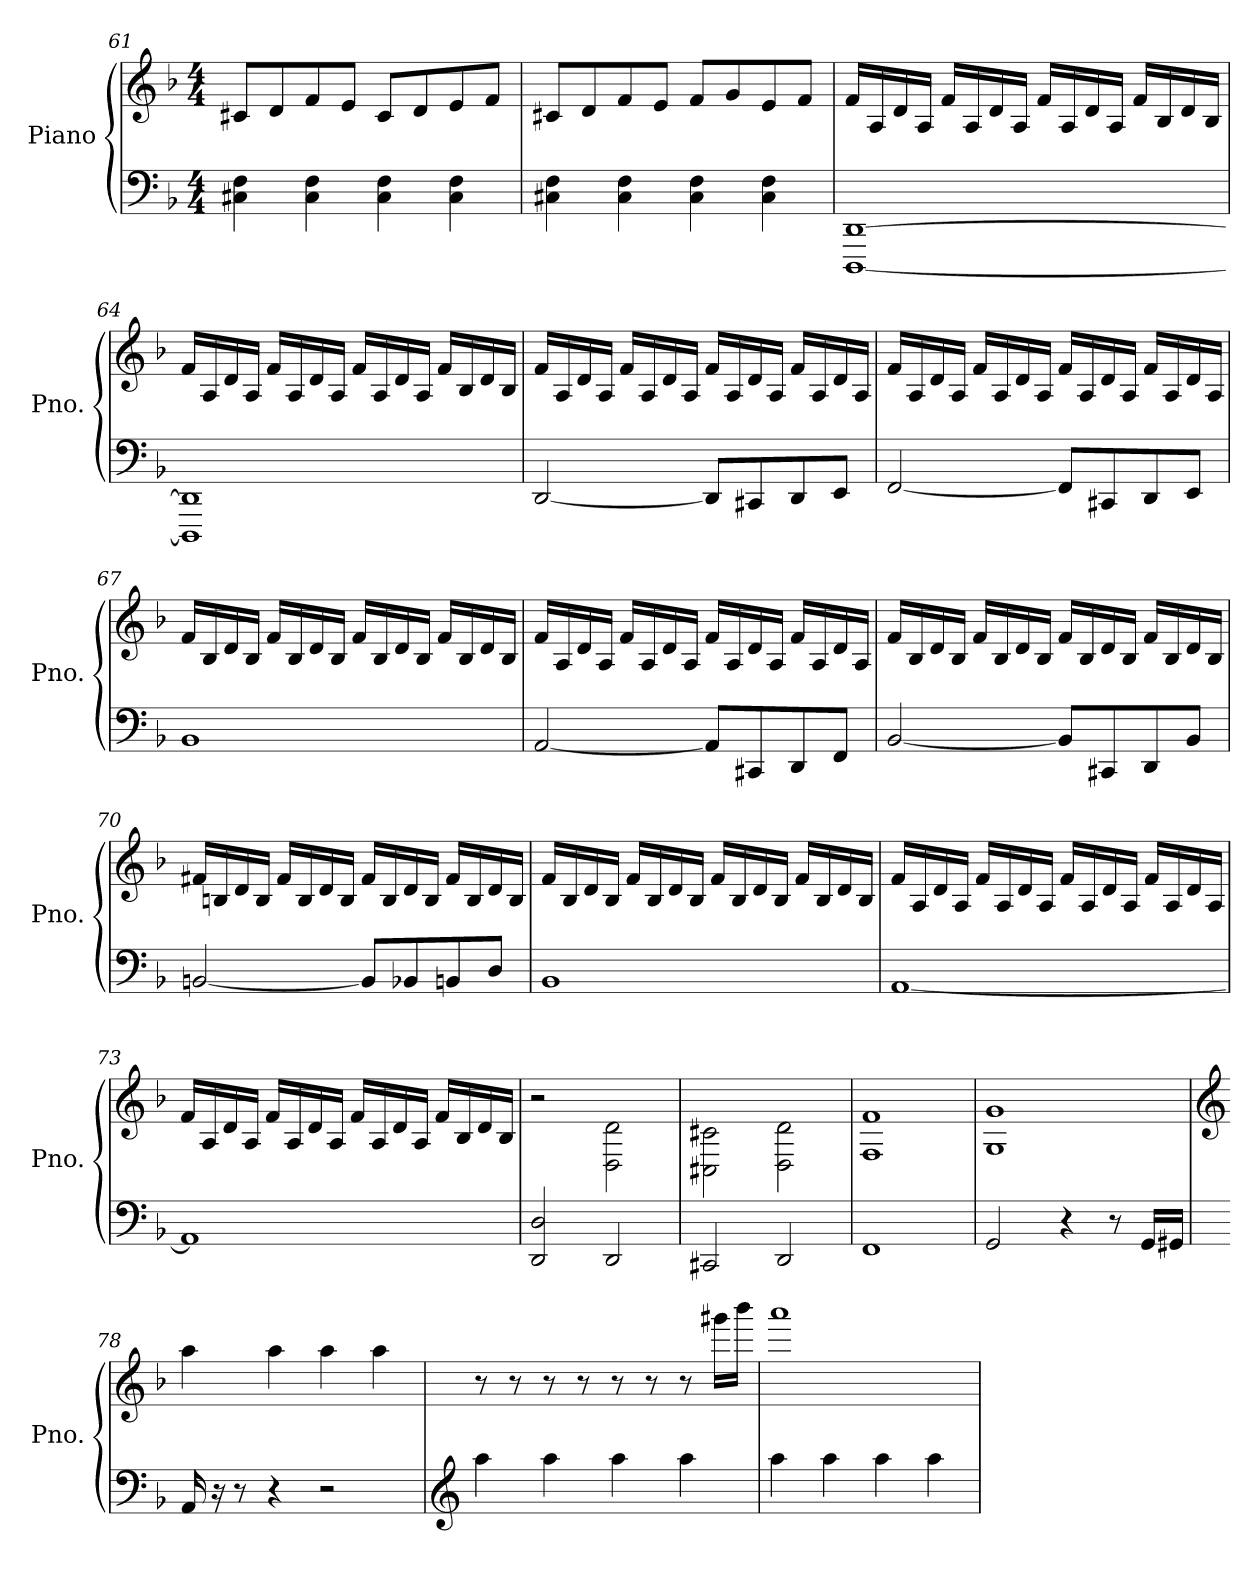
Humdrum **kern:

**kern	**kern
*part1	*part1
*staff2	*staff1
*I"Piano	*
*I'Pno.	*
*clefF4	*clefG2
*k[b-]	*k[b-]
*M4/4	*M4/4
=61	=61
4C#X\ 4F\	8c#X/L
.	8d/
4C#\ 4F\	8f/
.	8e/J
4C#\ 4F\	8c#/L
.	8d/
4C#\ 4F\	8e/
.	8f/J
!!LO:LB:g=z
=62	=62
4C#X\ 4F\	8c#X/L
.	8d/
4C#\ 4F\	8f/
.	8e/J
4C#\ 4F\	8f/L
.	8g/
4C#\ 4F\	8e/
.	8f/J
=63	=63
[1DDD [1DD	16f/LL
.	16A/
.	16d/
.	16A/JJ
.	16f/LL
.	16A/
.	16d/
.	16A/JJ
.	16f/LL
.	16A/
.	16d/
.	16A/JJ
.	16f/LL
.	16B-/
.	16d/
.	16B-/JJ
=64	=64
1DDD] 1DD]	16f/LL
.	16A/
.	16d/
.	16A/JJ
.	16f/LL
.	16A/
.	16d/
.	16A/JJ
.	16f/LL
.	16A/
.	16d/
.	16A/JJ
.	16f/LL
.	16B-/
.	16d/
.	16B-/JJ
!!LO:LB:g=z
=65	=65
[2DD/	16f/LL
.	16A/
.	16d/
.	16A/JJ
.	16f/LL
.	16A/
.	16d/
.	16A/JJ
8DD/L]	16f/LL
.	16A/
8CC#X/	16d/
.	16A/JJ
8DD/	16f/LL
.	16A/
8EE/J	16d/
.	16A/JJ
=66	=66
[2FF/	16f/LL
.	16A/
.	16d/
.	16A/JJ
.	16f/LL
.	16A/
.	16d/
.	16A/JJ
8FF/L]	16f/LL
.	16A/
8CC#X/	16d/
.	16A/JJ
8DD/	16f/LL
.	16A/
8EE/J	16d/
.	16A/JJ
!!LO:PB:g=z
=67	=67
1BB-	16f/LL
.	16B-/
.	16d/
.	16B-/JJ
.	16f/LL
.	16B-/
.	16d/
.	16B-/JJ
.	16f/LL
.	16B-/
.	16d/
.	16B-/JJ
.	16f/LL
.	16B-/
.	16d/
.	16B-/JJ
=68	=68
[2AA/	16f/LL
.	16A/
.	16d/
.	16A/JJ
.	16f/LL
.	16A/
.	16d/
.	16A/JJ
8AA/L]	16f/LL
.	16A/
8CC#X/	16d/
.	16A/JJ
8DD/	16f/LL
.	16A/
8FF/J	16d/
.	16A/JJ
!!LO:LB:g=z
=69	=69
[2BB-/	16f/LL
.	16B-/
.	16d/
.	16B-/JJ
.	16f/LL
.	16B-/
.	16d/
.	16B-/JJ
8BB-/L]	16f/LL
.	16B-/
8CC#X/	16d/
.	16B-/JJ
8DD/	16f/LL
.	16B-/
8BB-/J	16d/
.	16B-/JJ
=70	=70
[2BBn/	16f#X/LL
.	16Bn/
.	16d/
.	16B/JJ
.	16f#/LL
.	16B/
.	16d/
.	16B/JJ
8BB/L]	16f#/LL
.	16B/
8BB-X/	16d/
.	16B/JJ
8BBn/	16f#/LL
.	16B/
8D/J	16d/
.	16B/JJ
!!LO:LB:g=z
=71	=71
1BB-	16f/LL
.	16B-/
.	16d/
.	16B-/JJ
.	16f/LL
.	16B-/
.	16d/
.	16B-/JJ
.	16f/LL
.	16B-/
.	16d/
.	16B-/JJ
.	16f/LL
.	16B-/
.	16d/
.	16B-/JJ
=72	=72
[1AA	16f/LL
.	16A/
.	16d/
.	16A/JJ
.	16f/LL
.	16A/
.	16d/
.	16A/JJ
.	16f/LL
.	16A/
.	16d/
.	16A/JJ
.	16f/LL
.	16A/
.	16d/
.	16A/JJ
!!LO:LB:g=z
=73	=73
1AA]	16f/LL
.	16A/
.	16d/
.	16A/JJ
.	16f/LL
.	16A/
.	16d/
.	16A/JJ
.	16f/LL
.	16A/
.	16d/
.	16A/JJ
.	16f/LL
.	16B-/
.	16d/
.	16B-/JJ
=74	=74
2DD/ 2D/	2r
2DD/	2D\ 2d\
=75	=75
2CC#X/	2C#X\ 2c#X\
2DD/	2D\ 2d\
=76	=76
1FF	1F 1f
=77	=77
2GG/	1G 1g
4r	.
8r	.
16GG/LL	.
16GG#X/JJ	.
=78	=78
*	*clefG2
16AA/	4aa\
16r	.
8r	.
4r	4aa\
2r	4aa\
.	4aa\
!!LO:LB:g=z
=79	=79
*clefG2	*
4aa\	8r
.	8r
4aa\	8r
.	8r
4aa\	8r
.	8r
4aa\	8r
.	16ggg#X\LL
.	16bbb-\JJ
=80	=80
4aa\	1aaa
4aa\	.
4aa\	.
4aa\	.
=	=
*-	*-
